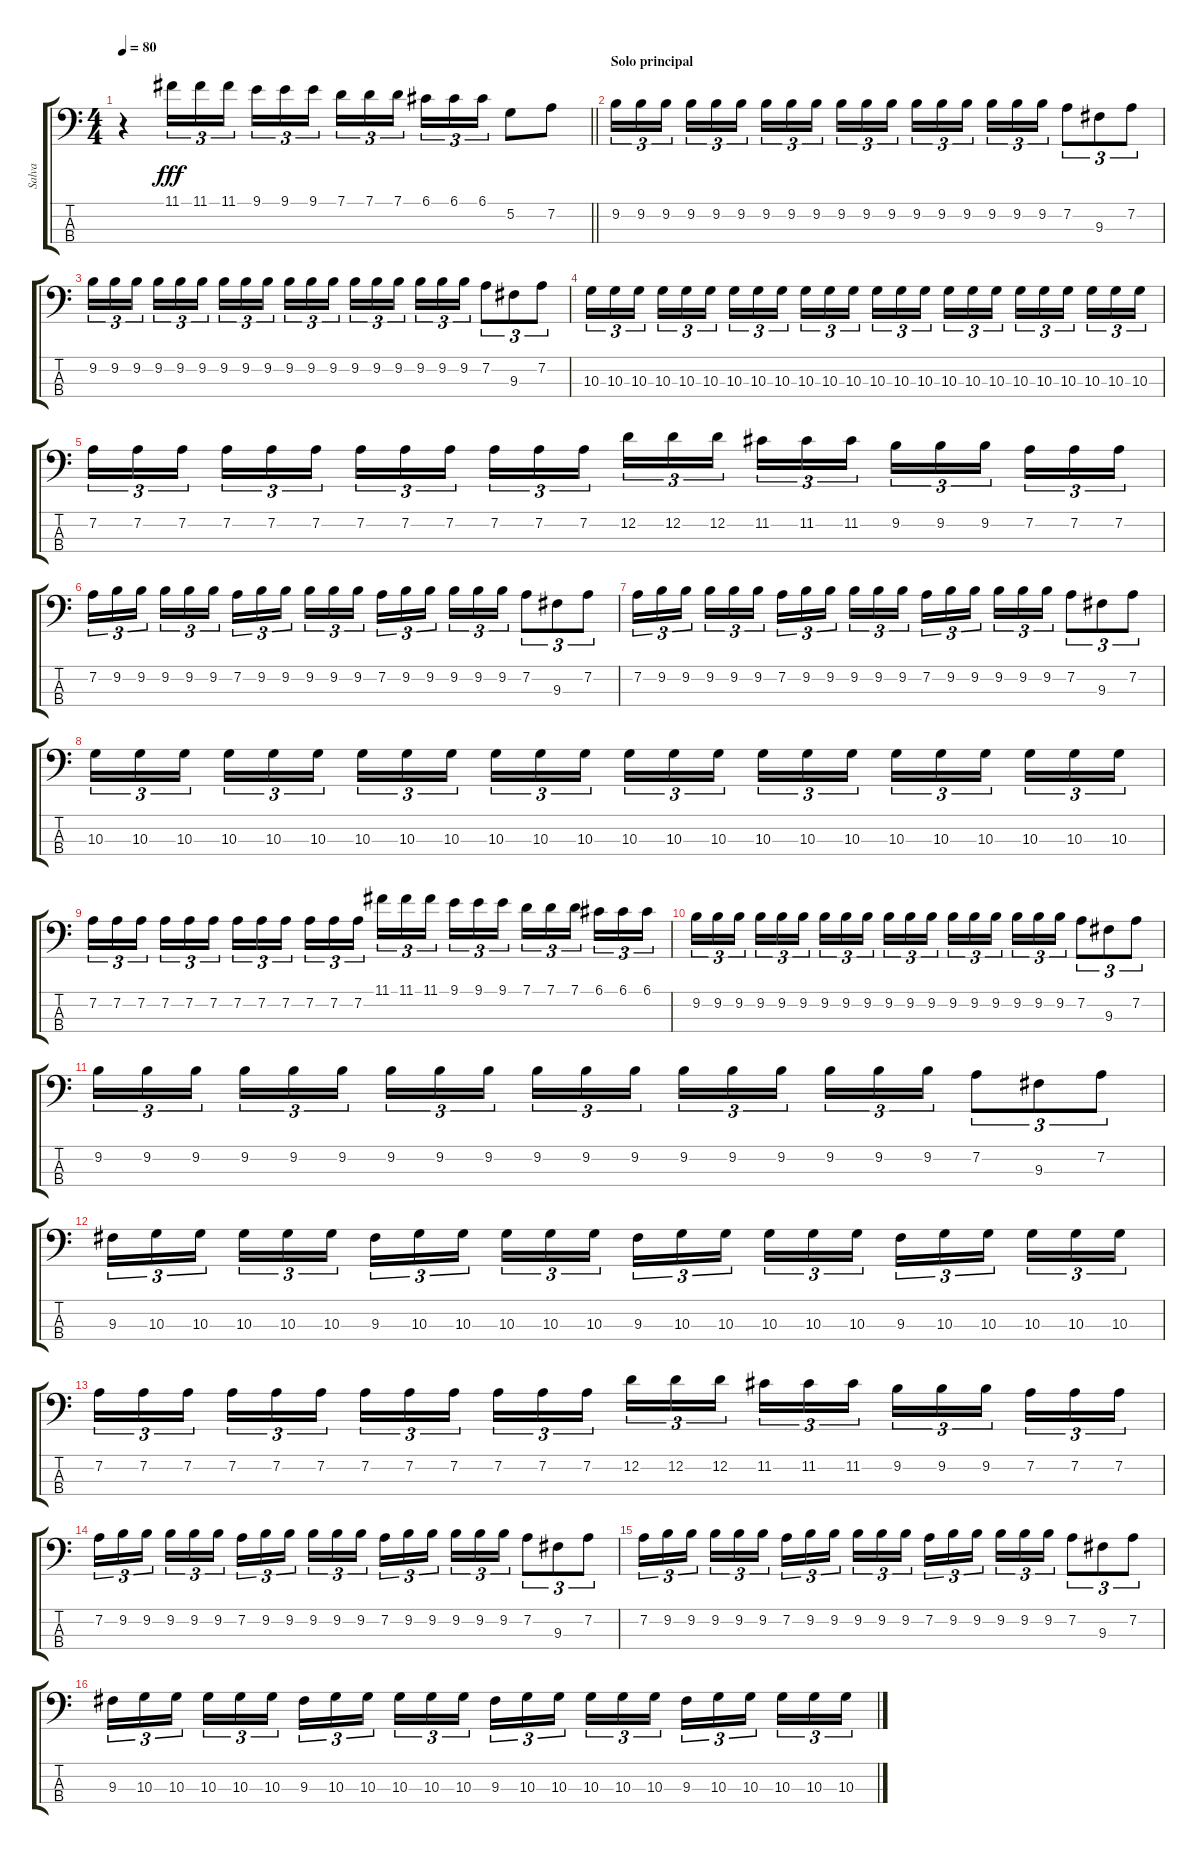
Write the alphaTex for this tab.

\track ("Salva" "Salva") {instrument electricbassfinger}
\staff {score tabs}
\tuning (G2 D2 A1 E1) {hide}
\ts (4 4)
\tempo 80
\clef f4
\barLineRight lightlight
\ks c
r.4{dy fff} 11.1.16{tu (3 2)} 11.1.16{tu (3 2)} 11.1.16{tu (3 2) beam splitsecondary} 9.1.16{tu (3 2)} 9.1.16{tu (3 2)} 9.1.16{tu (3 2)} 7.1.16{tu (3 2)} 7.1.16{tu (3 2)} 7.1.16{tu (3 2) beam splitsecondary} 6.1.16{tu (3 2)} 6.1.16{tu (3 2)} 6.1.16{tu (3 2)} 5.2.8 7.2.8 |
\section ("" "Solo principal")
9.2.16{tu (3 2)} 9.2.16{tu (3 2)} 9.2.16{tu (3 2) beam splitsecondary} 9.2.16{tu (3 2)} 9.2.16{tu (3 2)} 9.2.16{tu (3 2)} 9.2.16{tu (3 2)} 9.2.16{tu (3 2)} 9.2.16{tu (3 2) beam splitsecondary} 9.2.16{tu (3 2)} 9.2.16{tu (3 2)} 9.2.16{tu (3 2)} 9.2.16{tu (3 2)} 9.2.16{tu (3 2)} 9.2.16{tu (3 2) beam splitsecondary} 9.2.16{tu (3 2)} 9.2.16{tu (3 2)} 9.2.16{tu (3 2)} 7.2.8{tu (3 2)} 9.3.8{tu (3 2)} 7.2.8{tu (3 2)} |
9.2.16{tu (3 2)} 9.2.16{tu (3 2)} 9.2.16{tu (3 2) beam splitsecondary} 9.2.16{tu (3 2)} 9.2.16{tu (3 2)} 9.2.16{tu (3 2)} 9.2.16{tu (3 2)} 9.2.16{tu (3 2)} 9.2.16{tu (3 2) beam splitsecondary} 9.2.16{tu (3 2)} 9.2.16{tu (3 2)} 9.2.16{tu (3 2)} 9.2.16{tu (3 2)} 9.2.16{tu (3 2)} 9.2.16{tu (3 2) beam splitsecondary} 9.2.16{tu (3 2)} 9.2.16{tu (3 2)} 9.2.16{tu (3 2)} 7.2.8{tu (3 2)} 9.3.8{tu (3 2)} 7.2.8{tu (3 2)} |
10.3.16{tu (3 2)} 10.3.16{tu (3 2)} 10.3.16{tu (3 2) beam splitsecondary} 10.3.16{tu (3 2)} 10.3.16{tu (3 2)} 10.3.16{tu (3 2)} 10.3.16{tu (3 2)} 10.3.16{tu (3 2)} 10.3.16{tu (3 2) beam splitsecondary} 10.3.16{tu (3 2)} 10.3.16{tu (3 2)} 10.3.16{tu (3 2)} 10.3.16{tu (3 2)} 10.3.16{tu (3 2)} 10.3.16{tu (3 2) beam splitsecondary} 10.3.16{tu (3 2)} 10.3.16{tu (3 2)} 10.3.16{tu (3 2)} 10.3.16{tu (3 2)} 10.3.16{tu (3 2)} 10.3.16{tu (3 2) beam splitsecondary} 10.3.16{tu (3 2)} 10.3.16{tu (3 2)} 10.3.16{tu (3 2)} |
7.2.16{tu (3 2)} 7.2.16{tu (3 2)} 7.2.16{tu (3 2) beam splitsecondary} 7.2.16{tu (3 2)} 7.2.16{tu (3 2)} 7.2.16{tu (3 2)} 7.2.16{tu (3 2)} 7.2.16{tu (3 2)} 7.2.16{tu (3 2) beam splitsecondary} 7.2.16{tu (3 2)} 7.2.16{tu (3 2)} 7.2.16{tu (3 2)} 12.2.16{tu (3 2)} 12.2.16{tu (3 2)} 12.2.16{tu (3 2) beam splitsecondary} 11.2.16{tu (3 2)} 11.2.16{tu (3 2)} 11.2.16{tu (3 2)} 9.2.16{tu (3 2)} 9.2.16{tu (3 2)} 9.2.16{tu (3 2) beam splitsecondary} 7.2.16{tu (3 2)} 7.2.16{tu (3 2)} 7.2.16{tu (3 2)} |
7.2.16{tu (3 2)} 9.2.16{tu (3 2)} 9.2.16{tu (3 2) beam splitsecondary} 9.2.16{tu (3 2)} 9.2.16{tu (3 2)} 9.2.16{tu (3 2)} 7.2.16{tu (3 2)} 9.2.16{tu (3 2)} 9.2.16{tu (3 2) beam splitsecondary} 9.2.16{tu (3 2)} 9.2.16{tu (3 2)} 9.2.16{tu (3 2)} 7.2.16{tu (3 2)} 9.2.16{tu (3 2)} 9.2.16{tu (3 2) beam splitsecondary} 9.2.16{tu (3 2)} 9.2.16{tu (3 2)} 9.2.16{tu (3 2)} 7.2.8{tu (3 2)} 9.3.8{tu (3 2)} 7.2.8{tu (3 2)} |
7.2.16{tu (3 2)} 9.2.16{tu (3 2)} 9.2.16{tu (3 2) beam splitsecondary} 9.2.16{tu (3 2)} 9.2.16{tu (3 2)} 9.2.16{tu (3 2)} 7.2.16{tu (3 2)} 9.2.16{tu (3 2)} 9.2.16{tu (3 2) beam splitsecondary} 9.2.16{tu (3 2)} 9.2.16{tu (3 2)} 9.2.16{tu (3 2)} 7.2.16{tu (3 2)} 9.2.16{tu (3 2)} 9.2.16{tu (3 2) beam splitsecondary} 9.2.16{tu (3 2)} 9.2.16{tu (3 2)} 9.2.16{tu (3 2)} 7.2.8{tu (3 2)} 9.3.8{tu (3 2)} 7.2.8{tu (3 2)} |
10.3.16{tu (3 2)} 10.3.16{tu (3 2)} 10.3.16{tu (3 2) beam splitsecondary} 10.3.16{tu (3 2)} 10.3.16{tu (3 2)} 10.3.16{tu (3 2)} 10.3.16{tu (3 2)} 10.3.16{tu (3 2)} 10.3.16{tu (3 2) beam splitsecondary} 10.3.16{tu (3 2)} 10.3.16{tu (3 2)} 10.3.16{tu (3 2)} 10.3.16{tu (3 2)} 10.3.16{tu (3 2)} 10.3.16{tu (3 2) beam splitsecondary} 10.3.16{tu (3 2)} 10.3.16{tu (3 2)} 10.3.16{tu (3 2)} 10.3.16{tu (3 2)} 10.3.16{tu (3 2)} 10.3.16{tu (3 2) beam splitsecondary} 10.3.16{tu (3 2)} 10.3.16{tu (3 2)} 10.3.16{tu (3 2)} |
7.2.16{tu (3 2)} 7.2.16{tu (3 2)} 7.2.16{tu (3 2) beam splitsecondary} 7.2.16{tu (3 2)} 7.2.16{tu (3 2)} 7.2.16{tu (3 2)} 7.2.16{tu (3 2)} 7.2.16{tu (3 2)} 7.2.16{tu (3 2) beam splitsecondary} 7.2.16{tu (3 2)} 7.2.16{tu (3 2)} 7.2.16{tu (3 2)} 11.1.16{tu (3 2)} 11.1.16{tu (3 2)} 11.1.16{tu (3 2) beam splitsecondary} 9.1.16{tu (3 2)} 9.1.16{tu (3 2)} 9.1.16{tu (3 2)} 7.1.16{tu (3 2)} 7.1.16{tu (3 2)} 7.1.16{tu (3 2) beam splitsecondary} 6.1.16{tu (3 2)} 6.1.16{tu (3 2)} 6.1.16{tu (3 2)} |
9.2.16{tu (3 2)} 9.2.16{tu (3 2)} 9.2.16{tu (3 2) beam splitsecondary} 9.2.16{tu (3 2)} 9.2.16{tu (3 2)} 9.2.16{tu (3 2)} 9.2.16{tu (3 2)} 9.2.16{tu (3 2)} 9.2.16{tu (3 2) beam splitsecondary} 9.2.16{tu (3 2)} 9.2.16{tu (3 2)} 9.2.16{tu (3 2)} 9.2.16{tu (3 2)} 9.2.16{tu (3 2)} 9.2.16{tu (3 2) beam splitsecondary} 9.2.16{tu (3 2)} 9.2.16{tu (3 2)} 9.2.16{tu (3 2)} 7.2.8{tu (3 2)} 9.3.8{tu (3 2)} 7.2.8{tu (3 2)} |
9.2.16{tu (3 2)} 9.2.16{tu (3 2)} 9.2.16{tu (3 2) beam splitsecondary} 9.2.16{tu (3 2)} 9.2.16{tu (3 2)} 9.2.16{tu (3 2)} 9.2.16{tu (3 2)} 9.2.16{tu (3 2)} 9.2.16{tu (3 2) beam splitsecondary} 9.2.16{tu (3 2)} 9.2.16{tu (3 2)} 9.2.16{tu (3 2)} 9.2.16{tu (3 2)} 9.2.16{tu (3 2)} 9.2.16{tu (3 2) beam splitsecondary} 9.2.16{tu (3 2)} 9.2.16{tu (3 2)} 9.2.16{tu (3 2)} 7.2.8{tu (3 2)} 9.3.8{tu (3 2)} 7.2.8{tu (3 2)} |
9.3.16{tu (3 2)} 10.3.16{tu (3 2)} 10.3.16{tu (3 2) beam splitsecondary} 10.3.16{tu (3 2)} 10.3.16{tu (3 2)} 10.3.16{tu (3 2)} 9.3.16{tu (3 2)} 10.3.16{tu (3 2)} 10.3.16{tu (3 2) beam splitsecondary} 10.3.16{tu (3 2)} 10.3.16{tu (3 2)} 10.3.16{tu (3 2)} 9.3.16{tu (3 2)} 10.3.16{tu (3 2)} 10.3.16{tu (3 2) beam splitsecondary} 10.3.16{tu (3 2)} 10.3.16{tu (3 2)} 10.3.16{tu (3 2)} 9.3.16{tu (3 2)} 10.3.16{tu (3 2)} 10.3.16{tu (3 2) beam splitsecondary} 10.3.16{tu (3 2)} 10.3.16{tu (3 2)} 10.3.16{tu (3 2)} |
7.2.16{tu (3 2)} 7.2.16{tu (3 2)} 7.2.16{tu (3 2) beam splitsecondary} 7.2.16{tu (3 2)} 7.2.16{tu (3 2)} 7.2.16{tu (3 2)} 7.2.16{tu (3 2)} 7.2.16{tu (3 2)} 7.2.16{tu (3 2) beam splitsecondary} 7.2.16{tu (3 2)} 7.2.16{tu (3 2)} 7.2.16{tu (3 2)} 12.2.16{tu (3 2)} 12.2.16{tu (3 2)} 12.2.16{tu (3 2) beam splitsecondary} 11.2.16{tu (3 2)} 11.2.16{tu (3 2)} 11.2.16{tu (3 2)} 9.2.16{tu (3 2)} 9.2.16{tu (3 2)} 9.2.16{tu (3 2) beam splitsecondary} 7.2.16{tu (3 2)} 7.2.16{tu (3 2)} 7.2.16{tu (3 2)} |
7.2.16{tu (3 2)} 9.2.16{tu (3 2)} 9.2.16{tu (3 2) beam splitsecondary} 9.2.16{tu (3 2)} 9.2.16{tu (3 2)} 9.2.16{tu (3 2)} 7.2.16{tu (3 2)} 9.2.16{tu (3 2)} 9.2.16{tu (3 2) beam splitsecondary} 9.2.16{tu (3 2)} 9.2.16{tu (3 2)} 9.2.16{tu (3 2)} 7.2.16{tu (3 2)} 9.2.16{tu (3 2)} 9.2.16{tu (3 2) beam splitsecondary} 9.2.16{tu (3 2)} 9.2.16{tu (3 2)} 9.2.16{tu (3 2)} 7.2.8{tu (3 2)} 9.3.8{tu (3 2)} 7.2.8{tu (3 2)} |
7.2.16{tu (3 2)} 9.2.16{tu (3 2)} 9.2.16{tu (3 2) beam splitsecondary} 9.2.16{tu (3 2)} 9.2.16{tu (3 2)} 9.2.16{tu (3 2)} 7.2.16{tu (3 2)} 9.2.16{tu (3 2)} 9.2.16{tu (3 2) beam splitsecondary} 9.2.16{tu (3 2)} 9.2.16{tu (3 2)} 9.2.16{tu (3 2)} 7.2.16{tu (3 2)} 9.2.16{tu (3 2)} 9.2.16{tu (3 2) beam splitsecondary} 9.2.16{tu (3 2)} 9.2.16{tu (3 2)} 9.2.16{tu (3 2)} 7.2.8{tu (3 2)} 9.3.8{tu (3 2)} 7.2.8{tu (3 2)} |
9.3.16{tu (3 2)} 10.3.16{tu (3 2)} 10.3.16{tu (3 2) beam splitsecondary} 10.3.16{tu (3 2)} 10.3.16{tu (3 2)} 10.3.16{tu (3 2)} 9.3.16{tu (3 2)} 10.3.16{tu (3 2)} 10.3.16{tu (3 2) beam splitsecondary} 10.3.16{tu (3 2)} 10.3.16{tu (3 2)} 10.3.16{tu (3 2)} 9.3.16{tu (3 2)} 10.3.16{tu (3 2)} 10.3.16{tu (3 2) beam splitsecondary} 10.3.16{tu (3 2)} 10.3.16{tu (3 2)} 10.3.16{tu (3 2)} 9.3.16{tu (3 2)} 10.3.16{tu (3 2)} 10.3.16{tu (3 2) beam splitsecondary} 10.3.16{tu (3 2)} 10.3.16{tu (3 2)} 10.3.16{tu (3 2)}
